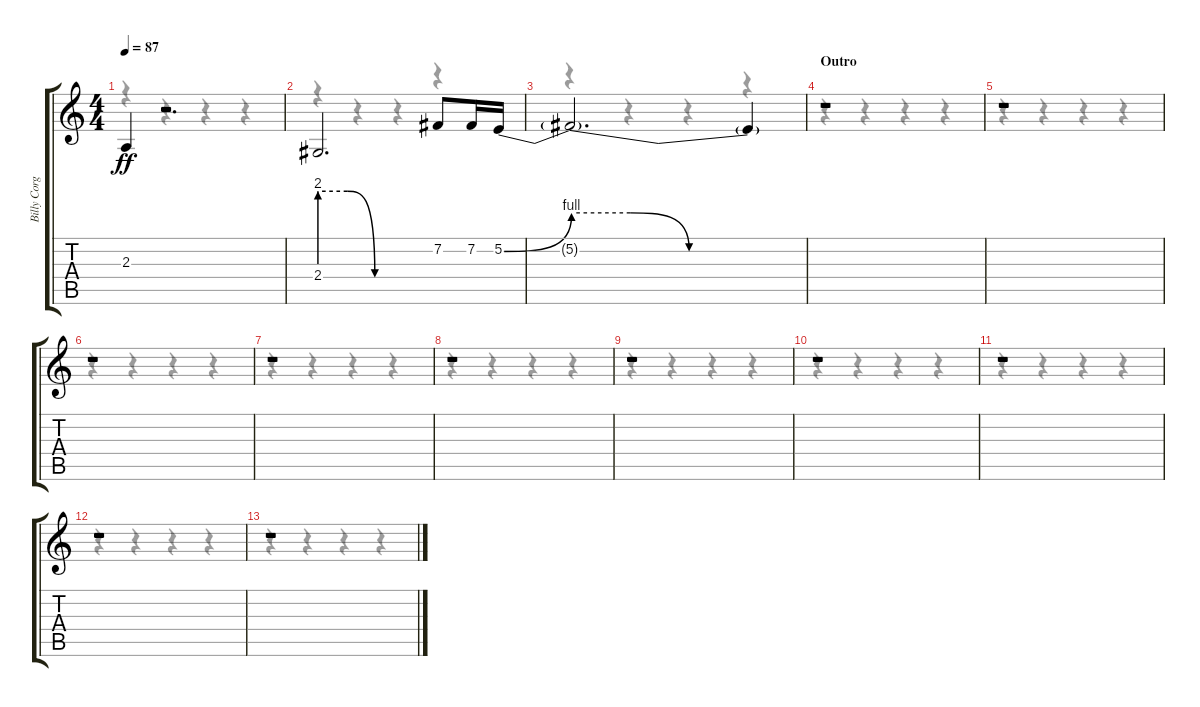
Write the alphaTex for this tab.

\track ("Billy Corgan - Vocals" "Billy Corg") {instrument lead2sawtooth}
\staff {score tabs}
\tuning (E4 B3 G3 D3 A2 E2) {hide}
\voice
\ts (4 4)
\tempo 87
\clef g2
\ks c
2.3.4{dy ff} r.2{d} |
2.4{be (custom 0 8 15 8 30 0 60 0)}.2{d} 7.2.8 7.2.16 5.2{be (bend 0 0 60 4)}.16 |
5.2{be (custom 0 4 15 4 30 0 60 0) t}.2{d} 5.2{t}.4 |
\section ("" "Outro")
r.1 |
r.1 |
r.1 |
r.1 |
r.1 |
r.1 |
r.1 |
r.1 |
r.1 |
r.1
\voice
\clef g2
\ottava regular
\simile none
\ks c
r.4{dy f} r.4 r.4 r.4 |
r.4 r.4 r.4 r.4 |
r.4 r.4 r.4 r.4 |
r.4 r.4 r.4 r.4 |
r.4 r.4 r.4 r.4 |
r.4 r.4 r.4 r.4 |
r.4 r.4 r.4 r.4 |
r.4 r.4 r.4 r.4 |
r.4 r.4 r.4 r.4 |
r.4 r.4 r.4 r.4 |
r.4 r.4 r.4 r.4 |
r.4 r.4 r.4 r.4 |
r.4 r.4 r.4 r.4
